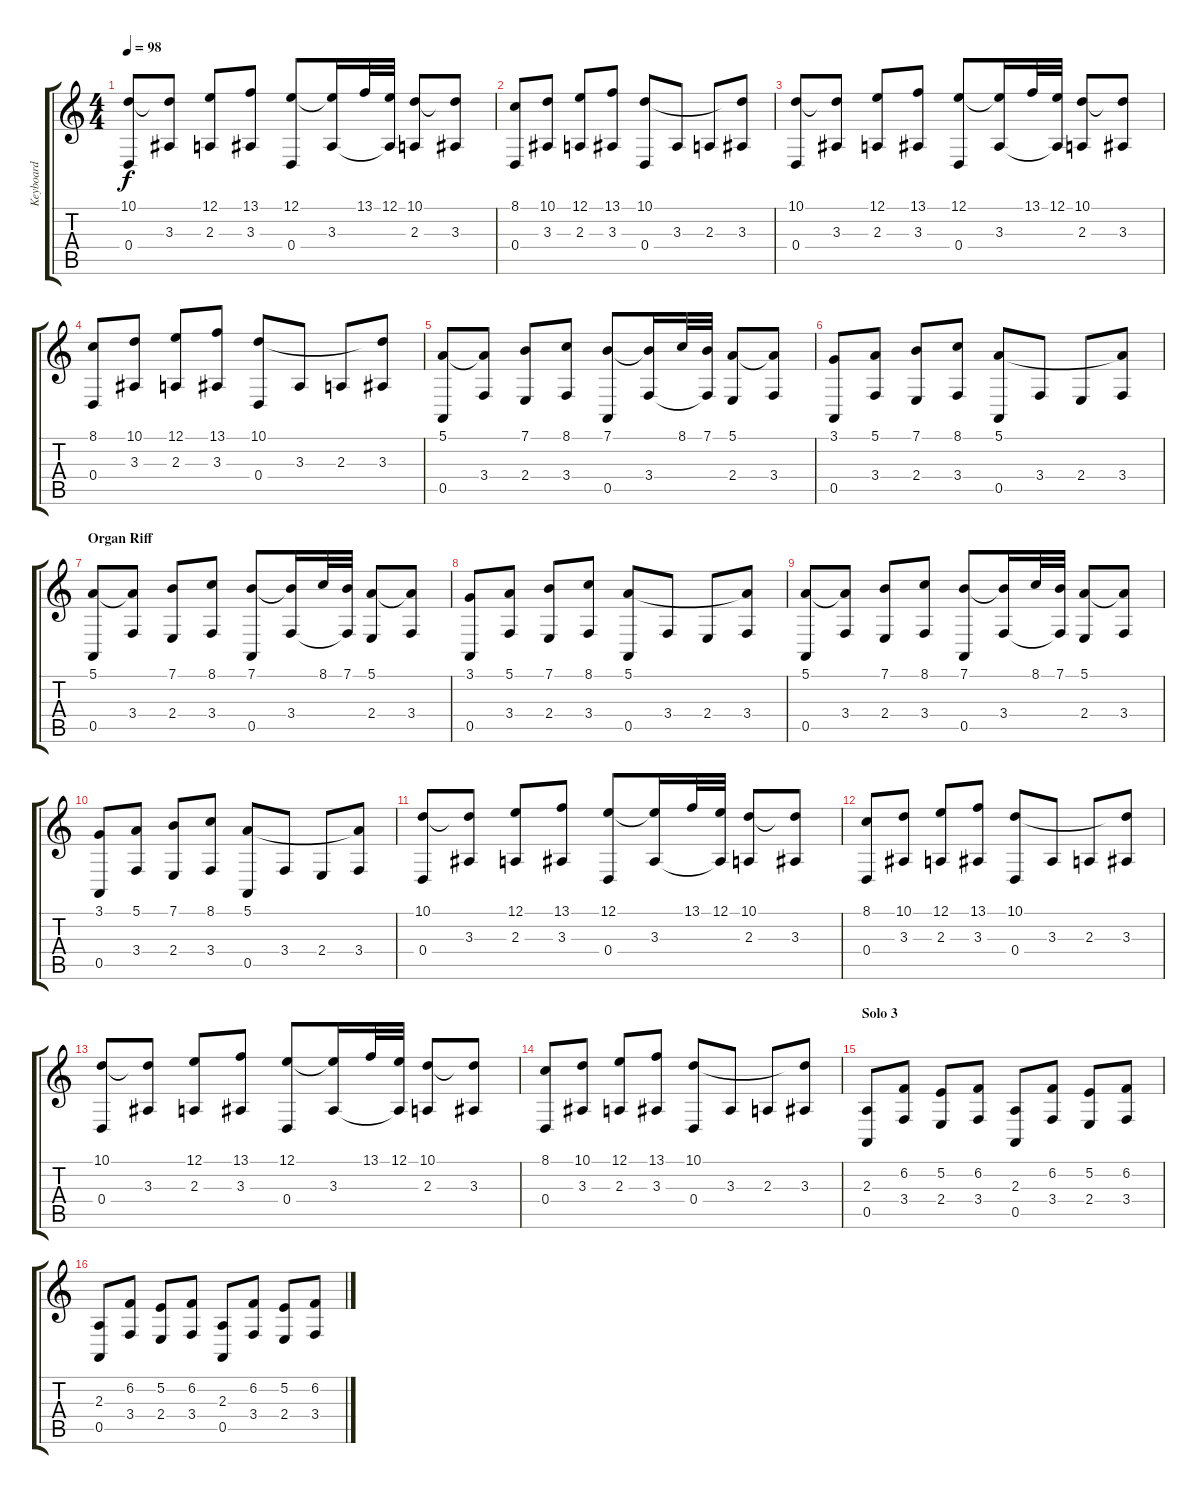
\track ("Keyboard" "Keyboard") {instrument brasssection}
\staff {score tabs}
\tuning (E4 B3 G3 D3 A2 E2) {hide}
\ts (4 4)
\tempo 98
\clef g2
\ks c
(10.1 0.4).8{dy f instrument acousticgrandpiano} (10.1{t} 3.3).8 (12.1 2.3).8 (13.1 3.3).8 (12.1 0.4).8 (12.1{t} 3.3).16 13.1.32 (12.1 3.3{t}).32 (10.1 2.3).8 (10.1{t} 3.3).8 |
(8.1 0.4).8 (10.1 3.3).8 (12.1 2.3).8 (13.1 3.3).8 (10.1 0.4).8 3.3.8 2.3.8 (10.1{t} 3.3).8 |
(10.1 0.4).8 (10.1{t} 3.3).8 (12.1 2.3).8 (13.1 3.3).8 (12.1 0.4).8 (12.1{t} 3.3).16 13.1.32 (12.1 3.3{t}).32 (10.1 2.3).8 (10.1{t} 3.3).8 |
(8.1 0.4).8 (10.1 3.3).8 (12.1 2.3).8 (13.1 3.3).8 (10.1 0.4).8 3.3.8 2.3.8 (10.1{t} 3.3).8 |
(5.1 0.5).8{instrument acousticgrandpiano} (5.1{t} 3.4).8 (7.1 2.4).8 (8.1 3.4).8 (7.1 0.5).8 (7.1{t} 3.4).16 8.1.32 (7.1 3.4{t}).32 (5.1 2.4).8 (5.1{t} 3.4).8 |
(3.1 0.5).8 (5.1 3.4).8 (7.1 2.4).8 (8.1 3.4).8 (5.1 0.5).8 3.4.8 2.4.8 (5.1{t} 3.4).8 |
\section ("" "Organ Riff")
(5.1 0.5).8{instrument drawbarorgan} (5.1{t} 3.4).8 (7.1 2.4).8 (8.1 3.4).8 (7.1 0.5).8 (7.1{t} 3.4).16 8.1.32 (7.1 3.4{t}).32 (5.1 2.4).8 (5.1{t} 3.4).8 |
(3.1 0.5).8 (5.1 3.4).8 (7.1 2.4).8 (8.1 3.4).8 (5.1 0.5).8 3.4.8 2.4.8 (5.1{t} 3.4).8 |
(5.1 0.5).8 (5.1{t} 3.4).8 (7.1 2.4).8 (8.1 3.4).8 (7.1 0.5).8 (7.1{t} 3.4).16 8.1.32 (7.1 3.4{t}).32 (5.1 2.4).8 (5.1{t} 3.4).8 |
(3.1 0.5).8 (5.1 3.4).8 (7.1 2.4).8 (8.1 3.4).8 (5.1 0.5).8 3.4.8 2.4.8 (5.1{t} 3.4).8 |
(10.1 0.4).8{instrument drawbarorgan} (10.1{t} 3.3).8 (12.1 2.3).8 (13.1 3.3).8 (12.1 0.4).8 (12.1{t} 3.3).16 13.1.32 (12.1 3.3{t}).32 (10.1 2.3).8 (10.1{t} 3.3).8 |
(8.1 0.4).8 (10.1 3.3).8 (12.1 2.3).8 (13.1 3.3).8 (10.1 0.4).8 3.3.8 2.3.8 (10.1{t} 3.3).8 |
(10.1 0.4).8 (10.1{t} 3.3).8 (12.1 2.3).8 (13.1 3.3).8 (12.1 0.4).8 (12.1{t} 3.3).16 13.1.32 (12.1 3.3{t}).32 (10.1 2.3).8 (10.1{t} 3.3).8 |
(8.1 0.4).8 (10.1 3.3).8 (12.1 2.3).8 (13.1 3.3).8 (10.1 0.4).8 3.3.8 2.3.8 (10.1{t} 3.3).8 |
\section ("" "Solo 3")
(2.3 0.5).8{instrument acousticgrandpiano} (6.2 3.4).8 (5.2 2.4).8 (6.2 3.4).8 (2.3 0.5).8 (6.2 3.4).8 (5.2 2.4).8 (6.2 3.4).8 |
(2.3 0.5).8 (6.2 3.4).8 (5.2 2.4).8 (6.2 3.4).8 (2.3 0.5).8 (6.2 3.4).8 (5.2 2.4).8 (6.2 3.4).8
